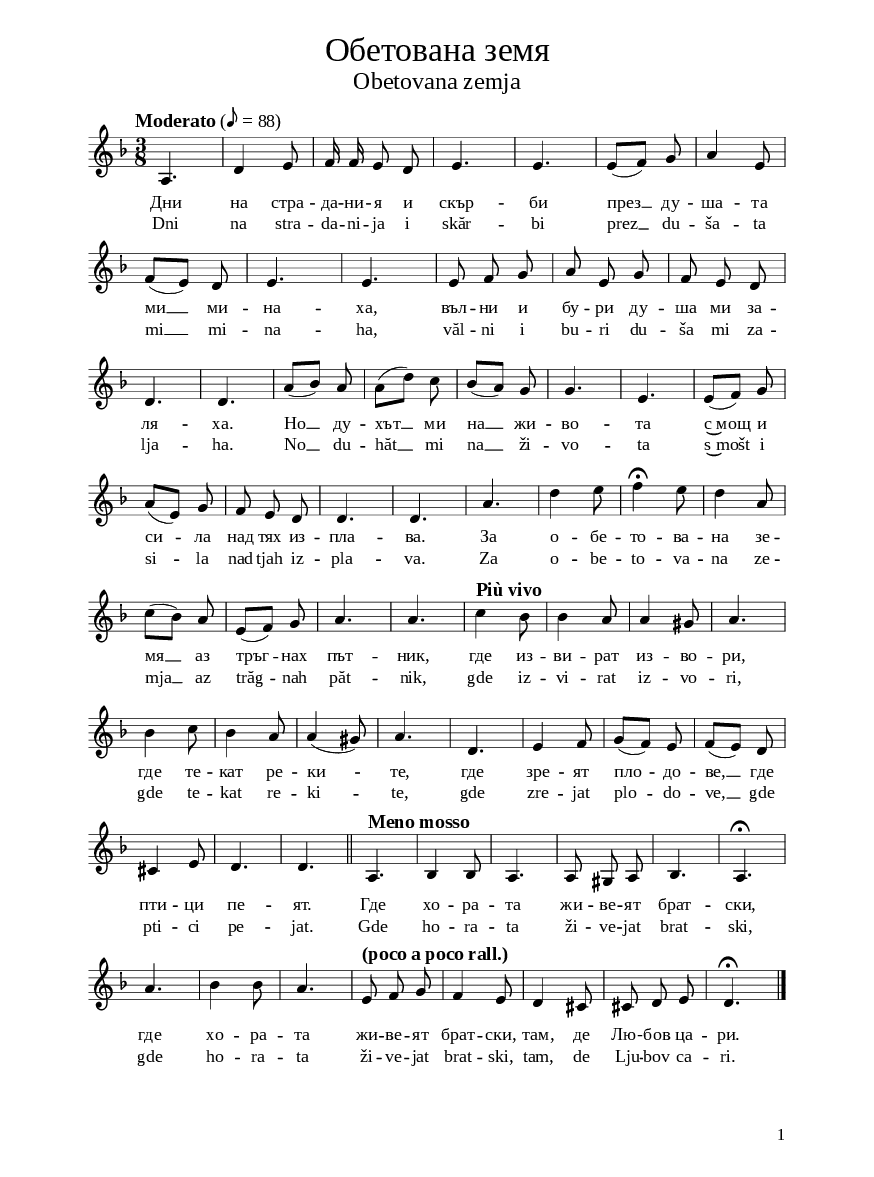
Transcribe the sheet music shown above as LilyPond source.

\version "2.24.3"

\include "include/globals.ily"

\bookpart {
  \label #'ref134
  \tocItem \markup "Обетована земя – Obetovana zemja"
   \paper {
    print-all-headers = ##t
    print-page-number = ##t
    print-first-page-number = ##t

    % put page numbers on the bottom
    oddHeaderMarkup = \markup ""
    evenHeaderMarkup = \markup ""
    oddFooterMarkup = \markup
    \fill-line {
      ""
      \if \should-print-page-number \fromproperty #'page:page-number-string
    }
    evenFooterMarkup = \markup
    \fill-line {
      \if \should-print-page-number \fromproperty #'page:page-number-string
      ""
    }

    left-margin = 1.5\cm
    right-margin = 1.5\cm
    top-margin = 1.2\cm
    bottom-margin = 1.0\cm
    ragged-bottom = ##t % do not spread the staves to fill the whole vertical space

    % change distance between staves
    system-system-spacing =
    #'((basic-distance . 16)
       (minimum-distance . 8)
       (padding . 2)
       (stretchability . 12))
  }

  \header {
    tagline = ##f
  }
  \score {
    \include "include/score-layout.ily"

    \new Voice \relative c' {
      \clef treble
      \key d \minor
      \time 3/8
      \tempoFunc "Moderato" 8 "88"
      \autoBeamOff
      a4. | % 2
      d4  e8 | % 3
      f16  f16  e8  d8 | % 4
      e4. | % 5
      e4. | % 6
      e8 ( [  f8 ) ]  g8 | % 7
      a4  e8 | \break  % 8
      f8 ( [  e8 ) ]  d8 | % 9
      e4. |
      e4. | % 11
      e8  f8  g8 | % 12
      a8  e8  g8  | % 13
      f8  e8  d8 | \break % 14
      d4. | % 15
      d4. | % 16
      a'8 ( [  bes8 ) ]  a8 | % 17
      a8 ( [  d8 ) ]  c8 | % 18
      bes8 ( [  a8 ) ]  g8  | % 19
      g4. |
      e4. |  % 21
      e8 ( [  f8 ) ]  g8 | \break % 22
      a8 ( [  e8 ) ]  g8 | % 23
      f8  e8  d8 | % 24
      d4.  | % 25
      d4.  | % 26
      a'4. |  % 27
      d4  e8 | % 28
      f4 ^\fermata  e8 |  % 29
      d4  a8 | \break
      c8 ( [  bes8 ) ]  a8 | % 31
      e8 ( [  f8 ) ]  g8  | % 32
      a4. | % 33
      a4. |   % 34
      \tempo "Più vivo" c4 bes8 |  % 35
      bes4  a8 |  % 36
      a4  gis8  |  % 37
      a4. | \break  % 38
      bes4  c8 | % 39
      bes4  a8 |
      a4 (  gis8 ) | % 41
      a4. | % 42
      d,4.  | % 43
      e4  f8 | % 44
      g8 ( [  f8 ) ]  e8 | % 45
      f8 ( [  e8 ) ]  d8 | \break % 46
      cis4  e8 | % 47
      d4. | % 48
      d4.  | \bar "||" % 49
      \tempo "Meno mosso" a4. |
      bes4  bes8 | % 51
      a4. | % 52
      a8  gis8  a8 |  % 53
      bes4. |  % 54
      a4. ^\fermata | \break  % 55
      a'4. | % 56
      bes4  bes8  | % 57
      a4. | % 58
      \tempo "(poco a poco rall.)" e8 f8
      g8 | % 59
      f4  e8 |
      d4  cis8 | % 61
      cis8  d8  e8 | % 62
      d4. ^\fermata \bar "|."
    }

    \addlyrics {
      Дни на стра -- да -- ни -- я и
      скър -- би през __  ду -- ша -- та
      ми __  ми -- на -- ха, въл -- ни и
      бу -- ри ду -- ша ми за -- ля -- ха.
      Но __   ду -- хът __  ми на __ жи
      -- во -- та с~мощ  и си -- ла
      над тях из -- пла -- ва. За о --
      бе -- то -- ва -- на зе -- мя __  аз
      тръг -- нах път -- ник, где из
      -- ви -- рат из -- во -- ри, где те --
      кат ре -- ки -- те, где зре --
      ят пло -- до -- ве, __ где пти
      -- ци пе -- ят. Где хо -- ра -- та
      жи -- ве -- ят брат -- ски, где хо
      -- ра -- та жи -- ве -- ят брат --
      ски, там, де "Лю-" -- бов ца -- ри.}


      \addlyrics {
        Dni na stra -- da -- ni -- ja i
        skăr -- bi prez __  du -- ša -- ta
        mi __  mi -- na -- ha, văl -- ni i
        bu -- ri du -- ša mi za -- lja -- ha.
        No __   du -- hăt __  mi na __ ži
        -- vo -- ta s~mošt  i si -- la
        nad tjah iz -- pla -- va. Za o --
        be -- to -- va -- na ze -- mja __  az
        trăg -- nah păt -- nik, gde iz
        -- vi -- rat iz -- vo -- ri, gde te --
        kat re -- ki -- te, gde zre --
        jat plo -- do -- ve, __ gde pti
        -- ci pe -- jat. Gde ho -- ra -- ta
        ži -- ve -- jat brat -- ski, gde ho
        -- ra -- ta ži -- ve -- jat brat --
        ski, tam, de Lju -- bov ca -- ri.}

        \header {
          title = \titleFunc "Обетована земя" "Obetovana zemja"
        }

        \midi{}

      } % score


      \pageBreak

      % include foreign translation(s) of the song
      \version "2.24.4"

\markup \fill-line { \fontsize #deTitleFontSize "Das gelobte Land" }
\markup \null
\markup \null
\markup \abs-fontsize #10 {
  \hspace #25
  \override #`(baseline-skip . ,deCoupletBaselineSkip)

  \column {

 \line { " " Tage des Leides und des Kummers}

 \line { " " haben meine Seele durchdrungen,}

 \line { " " Wogen und Stürme haben sie überschwemmt.}

 \line { " " Aber mein Geist des Lebens}

 \line { " " hat sich mit Kraft und Stärke über sie erhoben.}

 \line { " " Ins Gelobte Land bin ich }

 \line { " " als Reisender aufgebrochen  – }

 \line { " " dorthin, wo die Quellen sprudeln,}

 \line { " " wo die Flüsse fließen, }

 \line { " " wo die Früchte reifen,}

 \line { " " wo die Vögel singen.}

 \line { " " Dort, wo die Menschen brüderlich leben;}

 \line { " " dort, wo die Liebe herrscht.}

  }
}


    } % bookpart
